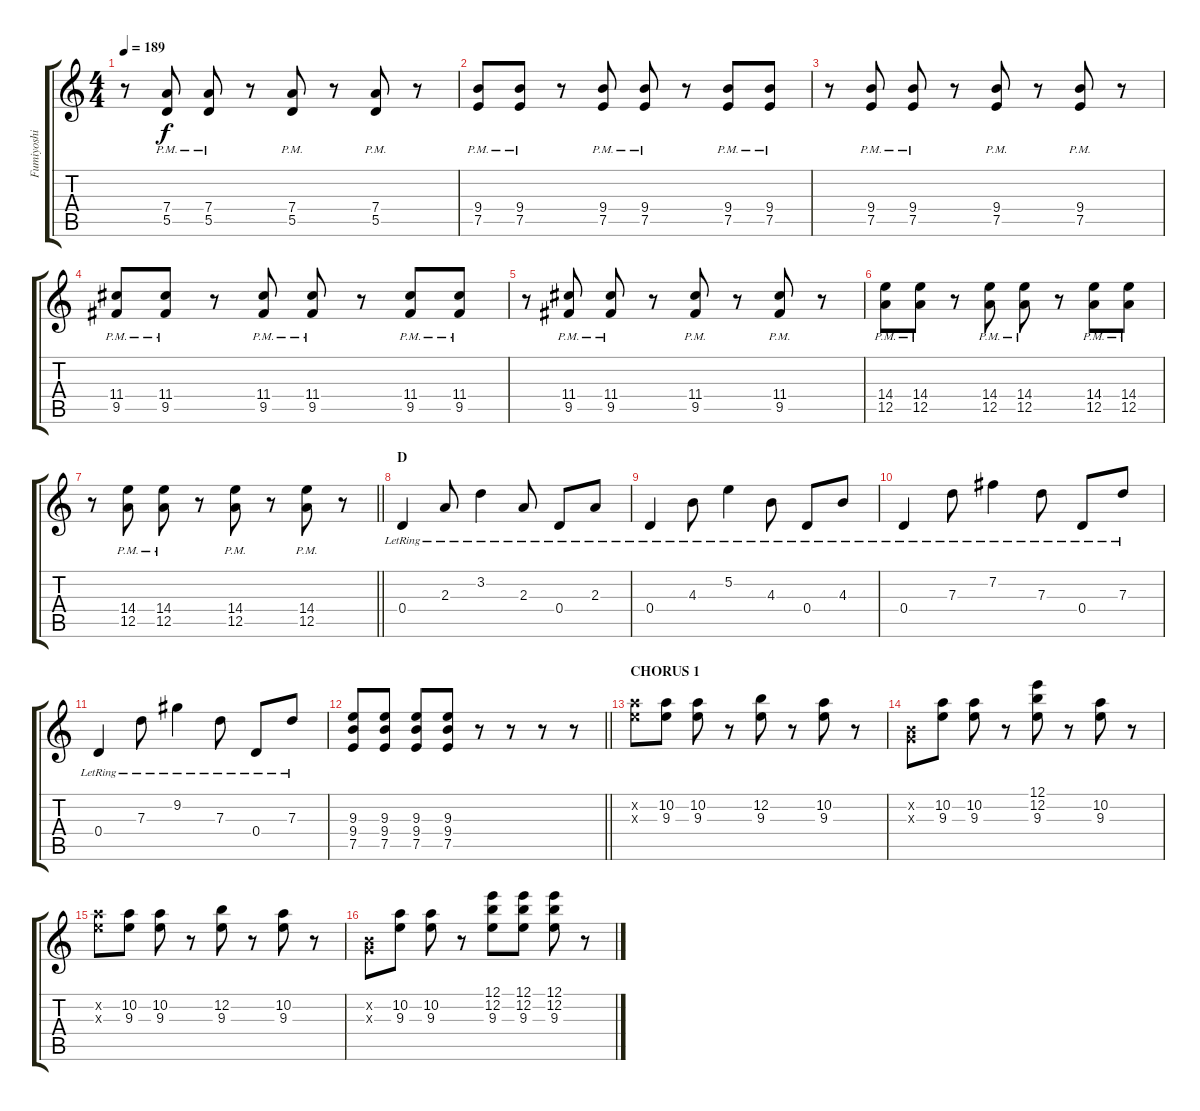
\track ("Fumiyoshi" "Fumiyoshi") {instrument overdrivenguitar}
\staff {score tabs}
\tuning (E4 B3 G3 D3 A2 E2) {hide}
\ts (4 4)
\tempo 189
\clef g2
\ks c
r.8{dy f} (7.4{pm} 5.5{pm}).8 (7.4{pm} 5.5{pm}).8 r.8 (7.4{pm} 5.5{pm}).8 r.8 (7.4{pm} 5.5{pm}).8 r.8 |
(9.4{pm} 7.5{pm}).8 (9.4{pm} 7.5{pm}).8 r.8 (9.4{pm} 7.5{pm}).8 (9.4{pm} 7.5{pm}).8 r.8 (9.4{pm} 7.5{pm}).8 (9.4{pm} 7.5{pm}).8 |
r.8 (9.4{pm} 7.5{pm}).8 (9.4{pm} 7.5{pm}).8 r.8 (9.4{pm} 7.5{pm}).8 r.8 (9.4{pm} 7.5{pm}).8 r.8 |
(11.4{pm} 9.5{pm}).8 (11.4{pm} 9.5{pm}).8 r.8 (11.4{pm} 9.5{pm}).8 (11.4{pm} 9.5{pm}).8 r.8 (11.4{pm} 9.5{pm}).8 (11.4{pm} 9.5{pm}).8 |
r.8 (11.4{pm} 9.5{pm}).8 (11.4{pm} 9.5{pm}).8 r.8 (11.4{pm} 9.5{pm}).8 r.8 (11.4{pm} 9.5{pm}).8 r.8 |
(14.4{pm} 12.5{pm}).8 (14.4{pm} 12.5{pm}).8 r.8 (14.4{pm} 12.5{pm}).8 (14.4{pm} 12.5{pm}).8 r.8 (14.4{pm} 12.5{pm}).8 (14.4{pm} 12.5{pm}).8 |
\barLineRight lightlight
r.8 (14.4{pm} 12.5{pm}).8 (14.4{pm} 12.5{pm}).8 r.8 (14.4{pm} 12.5{pm}).8 r.8 (14.4{pm} 12.5{pm}).8 r.8 |
\section ("" "D")
0.4{lr}.4{volume 13 balance 0 instrument overdrivenguitar} 2.3{lr}.8 3.2{lr}.4 2.3{lr}.8 0.4{lr}.8 2.3{lr}.8 |
0.4{lr}.4 4.3{lr}.8 5.2{lr}.4 4.3{lr}.8 0.4{lr}.8 4.3{lr}.8 |
0.4{lr}.4 7.3{lr}.8 7.2{lr}.4 7.3{lr}.8 0.4{lr}.8 7.3{lr}.8 |
0.4{lr}.4 7.3{lr}.8 9.2{lr}.4 7.3{lr}.8 0.4{lr}.8 7.3{lr}.8 |
\barLineRight lightlight
(9.3 9.4 7.5).8{volume 8 balance 0 instrument overdrivenguitar} (9.3 9.4 7.5).8 (9.3 9.4 7.5).8 (9.3 9.4 7.5).8 r.8 r.8 r.8 r.8 |
\section ("" "CHORUS 1")
(10.2{x} 9.3{x}).8 (10.2 9.3).8 (10.2 9.3).8 r.8 (12.2 9.3).8 r.8 (10.2 9.3).8 r.8 |
(0.2{x} 0.3{x}).8 (10.2 9.3).8 (10.2 9.3).8 r.8 (12.1 12.2 9.3).8 r.8 (10.2 9.3).8 r.8 |
(10.2{x} 9.3{x}).8 (10.2 9.3).8 (10.2 9.3).8 r.8 (12.2 9.3).8 r.8 (10.2 9.3).8 r.8 |
(0.2{x} 0.3{x}).8 (10.2 9.3).8 (10.2 9.3).8 r.8 (12.1 12.2 9.3).8 (12.1 12.2 9.3).8 (12.1 12.2 9.3).8 r.8
